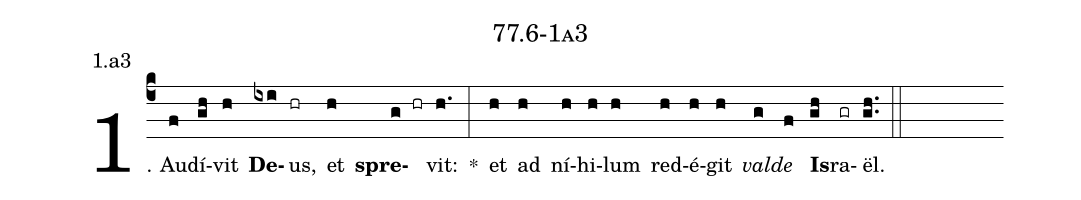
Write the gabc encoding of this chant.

name: 77.6-1a3;
annotation: 1.a3;
%%
(c4)1. Au(f)dí(gh)vit(h) <b>De</b>(ixi)us,(hr) et(h) <b>spre</b>(g hr)vit:(h.) *(:) et(h) ad(h) ní(h)hi(h)lum(h) red(h)é(h)git(h) <i>val</i>(g)<i>de</i>(f) <b>Is</b>(gh)ra(gr)ël.(gh..) (::)


%E(h) u(h) o(g) u(f) a(gh) e.(gh..) (::)
